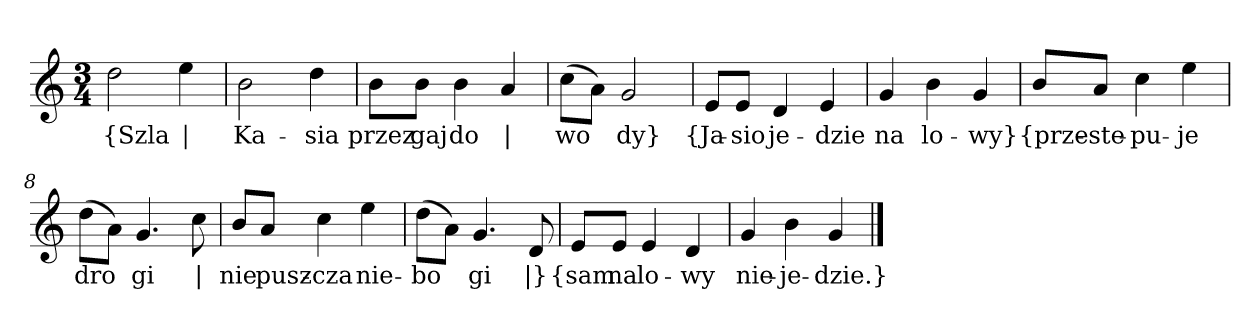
**kern	**text
*part1	*part1
*staff1	*staff1
*clefG2	*
*k[]	*
*M3/4	*
=	=
2dd	{Szla
4ee	|
=2	=2
2b	Ka-
4dd	-sia
=3	=3
8b\L	przez
8b\J	gaj
4b	do
4a	|
=4	=4
(8cc\L	wo
8a\J)	--
2g	-dy}
=5y	=5y
8e/L	{Ja-
8e/J	-sio
4d	je-
4e	-dzie
=6	=6
4g	na
4b	lo-
4g	-wy}
=7y	=7y
8b/L	{prze-
8a/J	-ste-
4cc	-pu-
4ee	-je
=8	=8
(8dd\L	dro
8a\J)	--
4.g	-gi
8cc	|
=9	=9
8b/L	nie
8a/J	pusz-
4cc	-cza
4ee	nie-
=10	=10
(8dd\L	-bo
8a\J)	--
4.g	-gi
8d	|}
=11y	=11y
8e/L	{sam
8e/J	na
4e	lo-
4d	-wy
=12	=12
4g	nie-
4b	-je-
4g	-dzie.}
==	==
*-	*-
